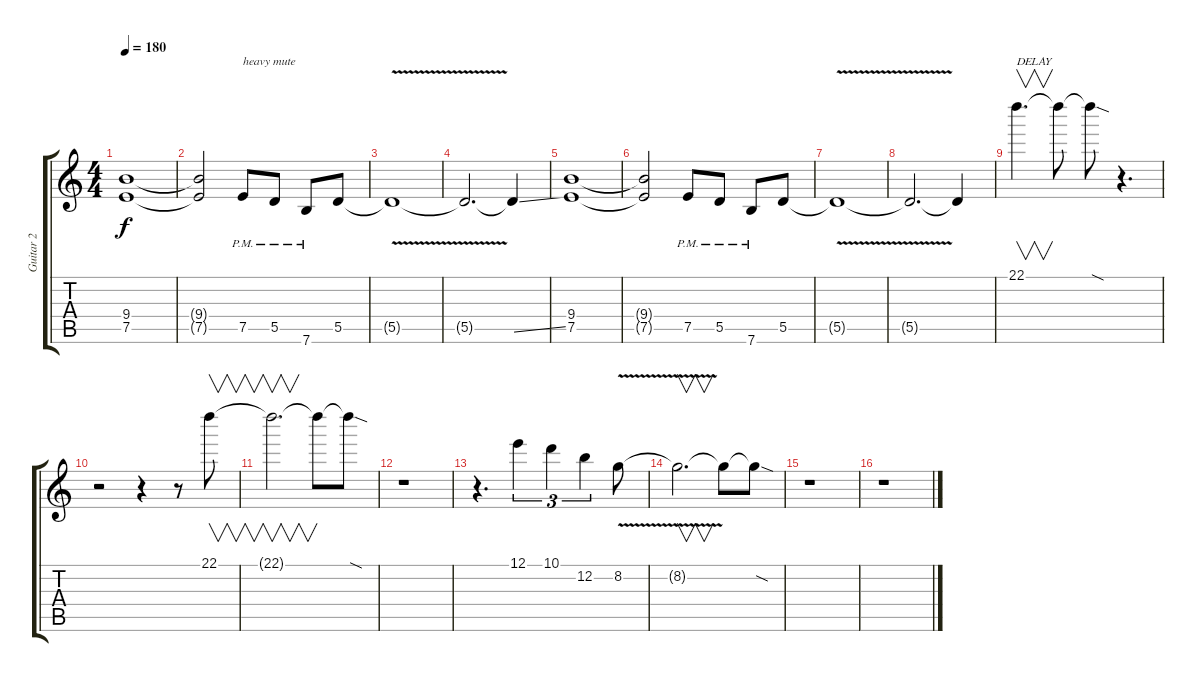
\track ("Guitar 2" "Guitar 2") {instrument distortionguitar}
\staff {score tabs}
\tuning (E4 B3 G3 D3 A2 E2) {hide}
\ts (4 4)
\tempo 180
\clef g2
\ks c
(9.4 7.5).1{dy f} |
(9.4{t} 7.5{t}).2 7.5{pm}.8{txt "heavy mute"} 5.5{pm}.8 7.6{pm}.8 5.5.8 |
5.5{v t}.1 |
5.5{t}.2{d} 5.5{ss t}.4 |
(9.4 7.5).1 |
(9.4{t} 7.5{t}).2 7.5{pm}.8 5.5{pm}.8 7.6{pm}.8 5.5.8 |
5.5{v t}.1 |
5.5{t}.2{d} 5.5{t}.4 |
22.1.4{v d txt "DELAY"} 22.1{t}.8 22.1{sod t}.8 r.4{d} |
r.2 r.4 r.8 22.1.8{v} |
22.1{t}.2{v d} 22.1{t}.8 22.1{sod t}.8 |
r.1 |
r.4{d} 12.1.4{tu (3 2)} 10.1.4{tu (3 2)} 12.2.4{tu (3 2)} 8.2{v}.8 |
8.2{t}.2{v d} 8.2{t}.8 8.2{sod t}.8 |
r.1 |
r.1
